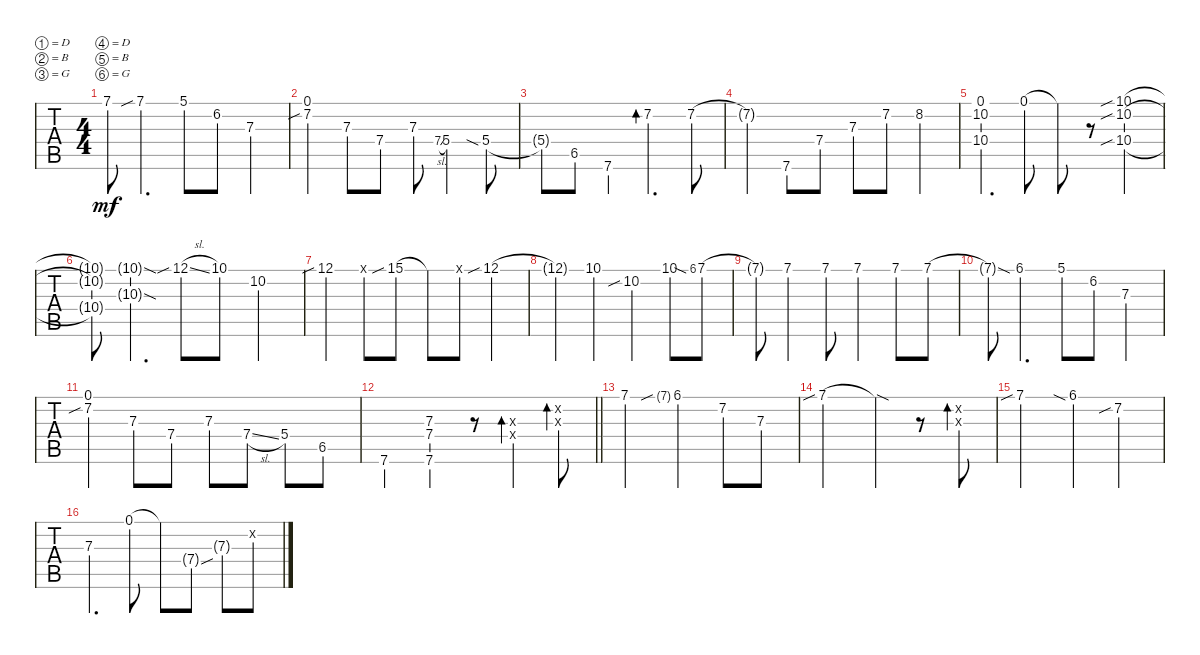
\defaultSystemsLayout 4
\bracketExtendMode groupsimilarinstruments
\singleTrackTrackNamePolicy hidden
\multiTrackTrackNamePolicy hidden
\firstSystemTrackNameOrientation horizontal
\otherSystemsTrackNameOrientation horizontal
\track ("DOBRO ROB" "DOBRO") {instrument acousticguitarsteel}
\staff {tabs}
\tuning (D4 B3 G3 D3 B2 G2)
\ts (4 4)
\tempo (120 hide)
\clef g2
\ks c
7.1{t}.8{dy mf} 7.1{sib}.4{d} 5.1.8 6.2.8 7.3.4 |
(7.2{sib} 0.1).4 7.3.8 7.4.8 7.3.8 7.4{sl}.8{gr} 5.4.4 5.4{sia}.8 |
5.4{t}.8 6.5.8 7.6.4 7.2.4{d bd 237} 7.2.8 |
7.2{t}.4 7.6.8 7.4.8 7.3.8 7.2.8 8.2.4 |
(0.1 10.2 10.4).4{d} 0.1.8 0.1{t}.8 r.8 (10.1{sib} 10.2{sib} 10.4{sib}).4 |
(10.4{t} 10.2{t} 10.1{t}).8 (10.1{sod g} 10.3{sod g}).4{d} 12.1{sib sl}.8 10.1.8 10.2.4 |
12.1{sib}.4 0.1{x}.8 15.1{sib}.8 15.1{t}.8 0.1{x}.8 12.1{sib}.4 |
12.1{t}.4 10.1.4 10.2{sib}.4 10.1.8 6.1{sia}.8{gr} 7.1.8 |
7.1{t}.8 7.1.4 7.1.8 7.1.4 7.1.8 7.1.8 |
7.1{sod t}.8 6.1.4{d} 5.1.8 6.2.8 7.3.4 |
(7.2{sib} 0.1).4 7.3.8 7.4.8 7.3.8 7.4{sl}.8 5.4.8 6.5.8 |
\barLineRight lightlight
7.6.4 (7.6 7.4 7.3).4 r.8 (0.3{x} 0.4{x}).4{bd 236} (0.2{x} 0.3{x}).8{bd 235} |
7.1.2 7.1{sib g}.8{gr} 6.1.4 7.2.8 7.3.8 |
7.1{sib}.2 7.1{sod t}.4 r.8 (0.2{x} 0.3{x}).8{bd 234} |
7.1{sib}.2 6.1{sia}.4 7.2{sib}.4 |
7.3.4{d} 0.1.8 0.1{t}.8 7.4{sou g}.8 7.3{g}.8 0.2{x}.8
